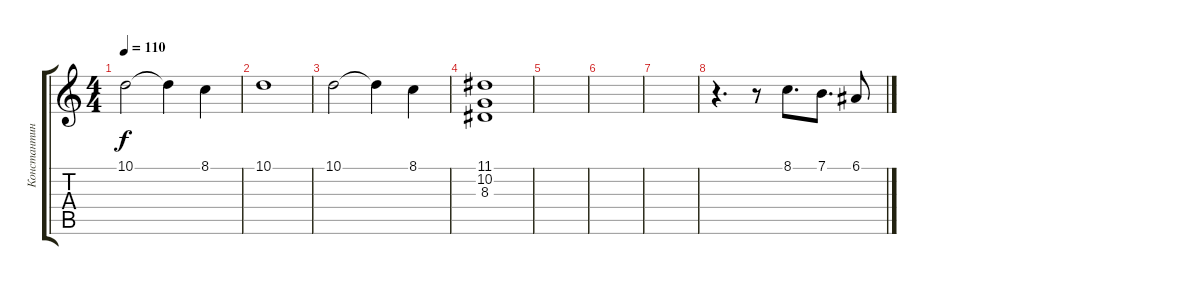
\track ("Константин Бекрев" "Константин") {instrument acousticgrandpiano}
\staff {score tabs}
\tuning (E4 A3 G3 C3 G2 C2) {hide}
\ts (4 4)
\tempo 110
\clef g2
\ks c
10.1.2{dy f} 10.1{t}.4 8.1.4 |
10.1.1 |
10.1.2 10.1{t}.4 8.1.4 |
(11.1 10.2 8.3).1 |
|
|
|
r.4{d} r.8 8.1.8{d} 7.1.8{d} 6.1.8
